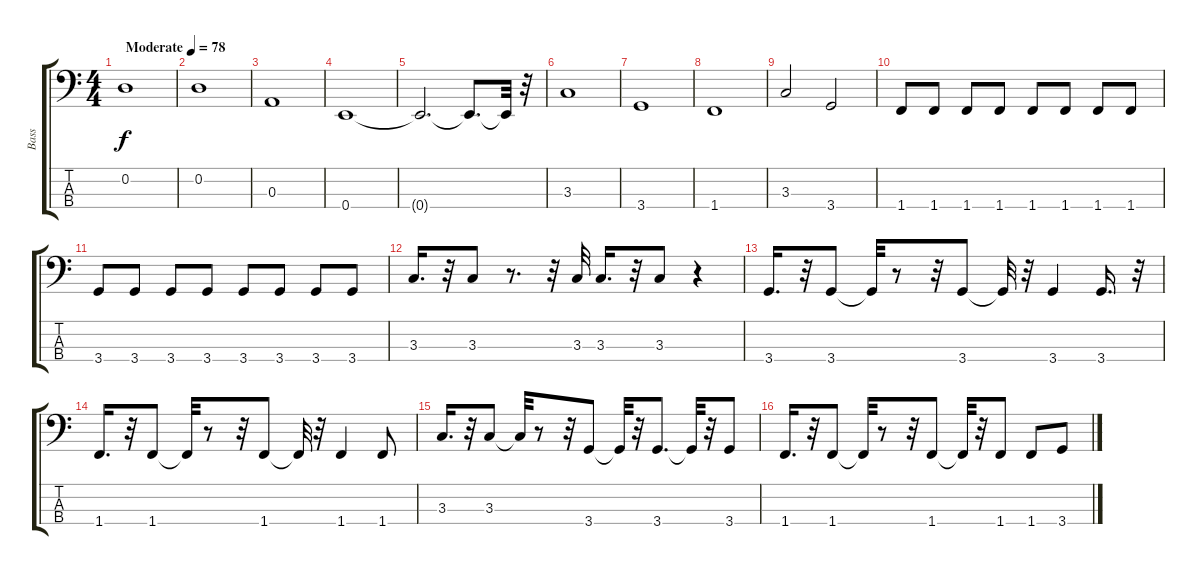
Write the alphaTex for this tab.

\track ("Bass" "Bass") {instrument electricbassfinger}
\staff {score tabs}
\tuning (G2 D2 A1 E1) {hide}
\ts (4 4)
\tempo (78 "Moderate")
\clef f4
\ks c
0.2.1{dy f instrument electricbassfinger} |
0.2.1 |
0.3.1 |
0.4.1 |
0.4{t}.2{d} 0.4{t}.8{d} 0.4{t}.32 r.32 |
3.3.1 |
3.4.1 |
1.4.1 |
3.3.2 3.4.2 |
1.4.8 1.4.8 1.4.8 1.4.8 1.4.8 1.4.8 1.4.8 1.4.8 |
3.4.8 3.4.8 3.4.8 3.4.8 3.4.8 3.4.8 3.4.8 3.4.8 |
3.3.16{d} r.32 3.3.8 r.8{d} r.32 3.3.32 3.3.16{d} r.32 3.3.8 r.4 |
3.4.16{d} r.32 3.4.8 3.4{t}.32 r.8 r.32 3.4.8 3.4{t}.32 r.32 3.4.4 3.4.16{d} r.32 |
1.4.16{d} r.32 1.4.8 1.4{t}.32 r.8 r.32 1.4.8 1.4{t}.32 r.32 1.4.4 1.4.8 |
3.3.16{d} r.32 3.3.8 3.3{t}.32 r.8 r.32 3.4.8 3.4{t}.32 r.32 3.4.8{d} 3.4{t}.32 r.32 3.4.8 |
1.4.16{d} r.32 1.4.8 1.4{t}.32 r.8 r.32 1.4.8 1.4{t}.32 r.32 1.4.8 1.4.8 3.4.8
